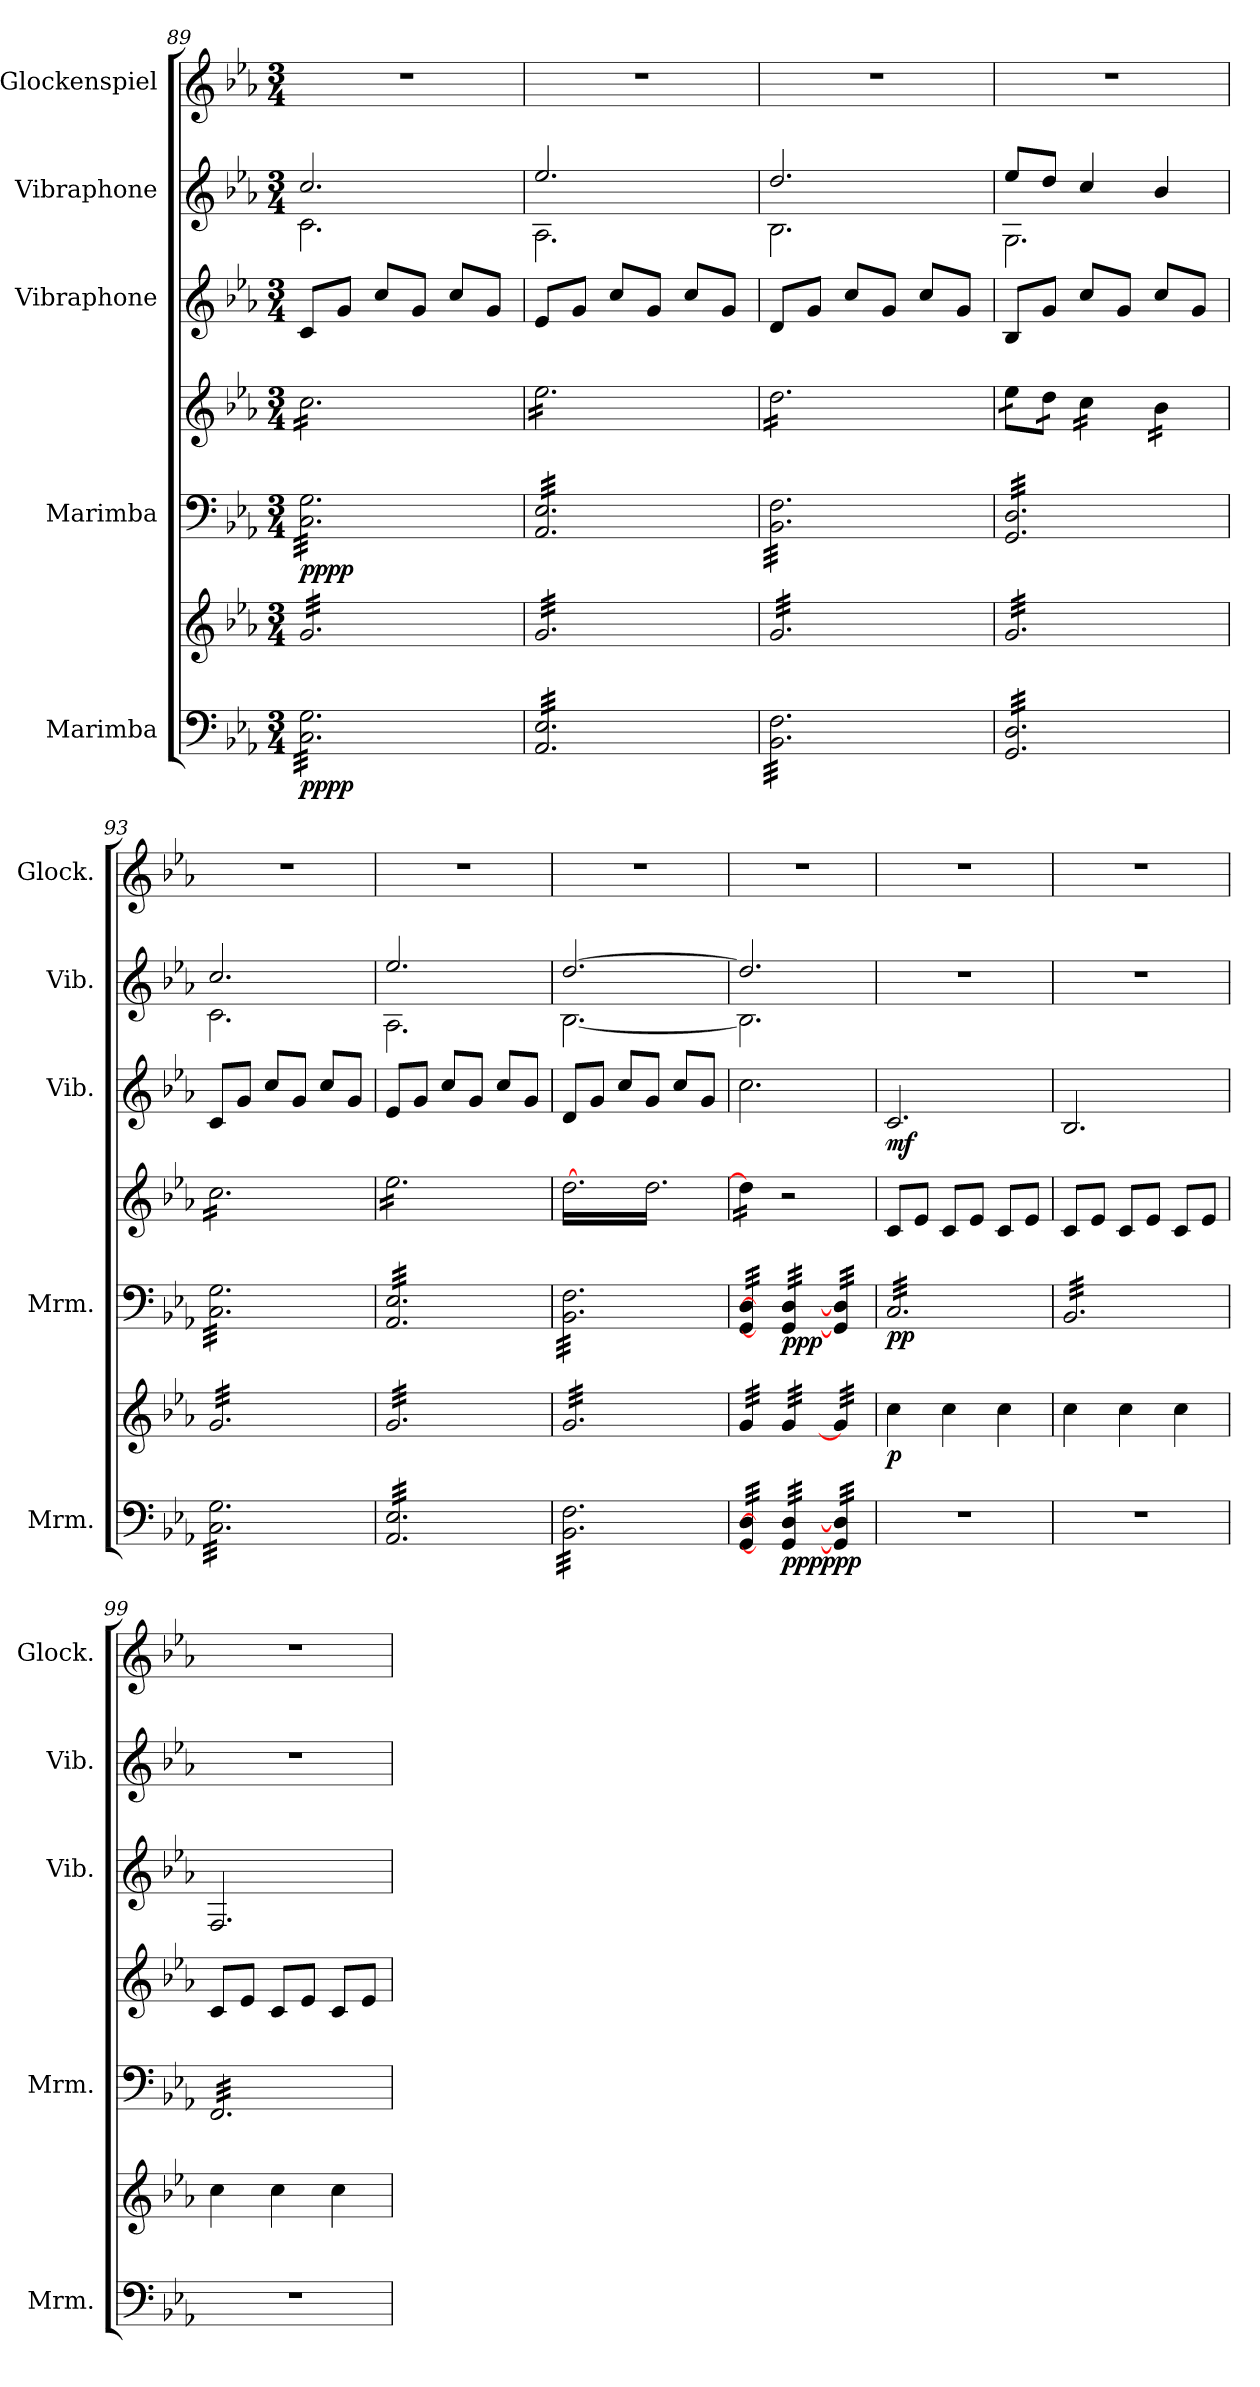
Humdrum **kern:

**kern	**kern	**dynam	**kern	**kern	**dynam	**kern	**dynam	**kern	**kern
*part5	*part5	*part5	*part4	*part4	*part4	*part3	*part3	*part2	*part1
*staff7	*staff6	*staff6/7	*staff5	*staff4	*staff4/5	*staff3	*staff3	*staff2	*staff1
*I"Marimba	*	*	*I"Marimba	*	*	*I"Vibraphone	*	*I"Vibraphone	*I"Glockenspiel
*I'Mrm.	*	*	*I'Mrm.	*	*	*I'Vib.	*	*I'Vib.	*I'Glock.
*clefF4	*clefG2	*	*clefF4	*clefG2	*	*clefG2	*	*clefG2	*clefG2
*	*	*	*	*	*	*	*	*	*ITrd-14c-24
*k[b-e-a-]	*k[b-e-a-]	*	*k[b-e-a-]	*k[b-e-a-]	*	*k[b-e-a-]	*	*k[b-e-a-]	*k[b-e-a-]
*M3/4	*M3/4	*	*M3/4	*M3/4	*	*M3/4	*	*M3/4	*M3/4
=89	=89	=89	=89	=89	=89	=89	=89	=89	=89
*	*	*	*	*	*	*	*	*^	*
!	!	!LO:DY:b=2	!	!	!	!	!	!	!	!
!	!	!LO:DY:n=1:b=2	!	!	!LO:DY:b=2	!	!	!	!	!
!	!	!	!	!	!LO:DY:n=1:b=2	!	!	!	!	!
*tremolo	*	*	*	*	*	*	*	*	*	*
*	*tremolo	*	*	*	*	*	*	*	*	*
*	*	*	*tremolo	*	*	*	*	*	*	*
*	*	*	*	*tremolo	*	*	*	*	*	*
32C\ 32G\LLL	32g/LLL	pp pp	32C\ 32G\LLL	16cc\LL	pp pp	8c/L	.	2.cc/	2.c\	2.r
32C\ 32G\	32g/	.	32C\ 32G\	.	.	.	.	.	.	.
32C\ 32G\	32g/	.	32C\ 32G\	16cc\	.	.	.	.	.	.
32C\ 32G\	32g/	.	32C\ 32G\	.	.	.	.	.	.	.
32C\ 32G\	32g/	.	32C\ 32G\	16cc\	.	8g/J	.	.	.	.
32C\ 32G\	32g/	.	32C\ 32G\	.	.	.	.	.	.	.
32C\ 32G\	32g/	.	32C\ 32G\	16cc\	.	.	.	.	.	.
32C\ 32G\	32g/	.	32C\ 32G\	.	.	.	.	.	.	.
32C\ 32G\	32g/	.	32C\ 32G\	16cc\	.	8cc/L	.	.	.	.
32C\ 32G\	32g/	.	32C\ 32G\	.	.	.	.	.	.	.
32C\ 32G\	32g/	.	32C\ 32G\	16cc\	.	.	.	.	.	.
32C\ 32G\	32g/	.	32C\ 32G\	.	.	.	.	.	.	.
32C\ 32G\	32g/	.	32C\ 32G\	16cc\	.	8g/J	.	.	.	.
32C\ 32G\	32g/	.	32C\ 32G\	.	.	.	.	.	.	.
32C\ 32G\	32g/	.	32C\ 32G\	16cc\	.	.	.	.	.	.
32C\ 32G\	32g/	.	32C\ 32G\	.	.	.	.	.	.	.
32C\ 32G\	32g/	.	32C\ 32G\	16cc\	.	8cc/L	.	.	.	.
32C\ 32G\	32g/	.	32C\ 32G\	.	.	.	.	.	.	.
32C\ 32G\	32g/	.	32C\ 32G\	16cc\	.	.	.	.	.	.
32C\ 32G\	32g/	.	32C\ 32G\	.	.	.	.	.	.	.
32C\ 32G\	32g/	.	32C\ 32G\	16cc\	.	8g/J	.	.	.	.
32C\ 32G\	32g/	.	32C\ 32G\	.	.	.	.	.	.	.
32C\ 32G\	32g/	.	32C\ 32G\	16cc\JJ	.	.	.	.	.	.
32C\ 32G\JJJ	32g/JJJ	.	32C\ 32G\JJJ	.	.	.	.	.	.	.
=90	=90	=90	=90	=90	=90	=90	=90	=90	=90	=90
32AA-/ 32E-/LLL	32g/LLL	.	32AA-/ 32E-/LLL	16ee-\LL	.	8e-/L	.	2.ee-/	2.A-\	2.r
32AA-/ 32E-/	32g/	.	32AA-/ 32E-/	.	.	.	.	.	.	.
32AA-/ 32E-/	32g/	.	32AA-/ 32E-/	16ee-\	.	.	.	.	.	.
32AA-/ 32E-/	32g/	.	32AA-/ 32E-/	.	.	.	.	.	.	.
32AA-/ 32E-/	32g/	.	32AA-/ 32E-/	16ee-\	.	8g/J	.	.	.	.
32AA-/ 32E-/	32g/	.	32AA-/ 32E-/	.	.	.	.	.	.	.
32AA-/ 32E-/	32g/	.	32AA-/ 32E-/	16ee-\	.	.	.	.	.	.
32AA-/ 32E-/	32g/	.	32AA-/ 32E-/	.	.	.	.	.	.	.
32AA-/ 32E-/	32g/	.	32AA-/ 32E-/	16ee-\	.	8cc/L	.	.	.	.
32AA-/ 32E-/	32g/	.	32AA-/ 32E-/	.	.	.	.	.	.	.
32AA-/ 32E-/	32g/	.	32AA-/ 32E-/	16ee-\	.	.	.	.	.	.
32AA-/ 32E-/	32g/	.	32AA-/ 32E-/	.	.	.	.	.	.	.
32AA-/ 32E-/	32g/	.	32AA-/ 32E-/	16ee-\	.	8g/J	.	.	.	.
32AA-/ 32E-/	32g/	.	32AA-/ 32E-/	.	.	.	.	.	.	.
32AA-/ 32E-/	32g/	.	32AA-/ 32E-/	16ee-\	.	.	.	.	.	.
32AA-/ 32E-/	32g/	.	32AA-/ 32E-/	.	.	.	.	.	.	.
32AA-/ 32E-/	32g/	.	32AA-/ 32E-/	16ee-\	.	8cc/L	.	.	.	.
32AA-/ 32E-/	32g/	.	32AA-/ 32E-/	.	.	.	.	.	.	.
32AA-/ 32E-/	32g/	.	32AA-/ 32E-/	16ee-\	.	.	.	.	.	.
32AA-/ 32E-/	32g/	.	32AA-/ 32E-/	.	.	.	.	.	.	.
32AA-/ 32E-/	32g/	.	32AA-/ 32E-/	16ee-\	.	8g/J	.	.	.	.
32AA-/ 32E-/	32g/	.	32AA-/ 32E-/	.	.	.	.	.	.	.
32AA-/ 32E-/	32g/	.	32AA-/ 32E-/	16ee-\JJ	.	.	.	.	.	.
32AA-/ 32E-/JJJ	32g/JJJ	.	32AA-/ 32E-/JJJ	.	.	.	.	.	.	.
=91	=91	=91	=91	=91	=91	=91	=91	=91	=91	=91
32BB-\ 32F\LLL	32g/LLL	.	32BB-\ 32F\LLL	16dd\LL	.	8d/L	.	2.dd/	2.B-\	2.r
32BB-\ 32F\	32g/	.	32BB-\ 32F\	.	.	.	.	.	.	.
32BB-\ 32F\	32g/	.	32BB-\ 32F\	16dd\	.	.	.	.	.	.
32BB-\ 32F\	32g/	.	32BB-\ 32F\	.	.	.	.	.	.	.
32BB-\ 32F\	32g/	.	32BB-\ 32F\	16dd\	.	8g/J	.	.	.	.
32BB-\ 32F\	32g/	.	32BB-\ 32F\	.	.	.	.	.	.	.
32BB-\ 32F\	32g/	.	32BB-\ 32F\	16dd\	.	.	.	.	.	.
32BB-\ 32F\	32g/	.	32BB-\ 32F\	.	.	.	.	.	.	.
32BB-\ 32F\	32g/	.	32BB-\ 32F\	16dd\	.	8cc/L	.	.	.	.
32BB-\ 32F\	32g/	.	32BB-\ 32F\	.	.	.	.	.	.	.
32BB-\ 32F\	32g/	.	32BB-\ 32F\	16dd\	.	.	.	.	.	.
32BB-\ 32F\	32g/	.	32BB-\ 32F\	.	.	.	.	.	.	.
32BB-\ 32F\	32g/	.	32BB-\ 32F\	16dd\	.	8g/J	.	.	.	.
32BB-\ 32F\	32g/	.	32BB-\ 32F\	.	.	.	.	.	.	.
32BB-\ 32F\	32g/	.	32BB-\ 32F\	16dd\	.	.	.	.	.	.
32BB-\ 32F\	32g/	.	32BB-\ 32F\	.	.	.	.	.	.	.
32BB-\ 32F\	32g/	.	32BB-\ 32F\	16dd\	.	8cc/L	.	.	.	.
32BB-\ 32F\	32g/	.	32BB-\ 32F\	.	.	.	.	.	.	.
32BB-\ 32F\	32g/	.	32BB-\ 32F\	16dd\	.	.	.	.	.	.
32BB-\ 32F\	32g/	.	32BB-\ 32F\	.	.	.	.	.	.	.
32BB-\ 32F\	32g/	.	32BB-\ 32F\	16dd\	.	8g/J	.	.	.	.
32BB-\ 32F\	32g/	.	32BB-\ 32F\	.	.	.	.	.	.	.
32BB-\ 32F\	32g/	.	32BB-\ 32F\	16dd\JJ	.	.	.	.	.	.
32BB-\ 32F\JJJ	32g/JJJ	.	32BB-\ 32F\JJJ	.	.	.	.	.	.	.
!!LO:PB:g=z
=92	=92	=92	=92	=92	=92	=92	=92	=92	=92	=92
32GG/ 32D/LLL	32g/LLL	.	32GG/ 32D/LLL	16ee-\LL	.	8B-/L	.	8ee-/L	2.G\	2.r
32GG/ 32D/	32g/	.	32GG/ 32D/	.	.	.	.	.	.	.
32GG/ 32D/	32g/	.	32GG/ 32D/	16ee-\	.	.	.	.	.	.
32GG/ 32D/	32g/	.	32GG/ 32D/	.	.	.	.	.	.	.
32GG/ 32D/	32g/	.	32GG/ 32D/	16dd\	.	8g/J	.	8dd/J	.	.
32GG/ 32D/	32g/	.	32GG/ 32D/	.	.	.	.	.	.	.
32GG/ 32D/	32g/	.	32GG/ 32D/	16dd\JJ	.	.	.	.	.	.
32GG/ 32D/	32g/	.	32GG/ 32D/	.	.	.	.	.	.	.
32GG/ 32D/	32g/	.	32GG/ 32D/	16cc\LL	.	8cc/L	.	4cc/	.	.
32GG/ 32D/	32g/	.	32GG/ 32D/	.	.	.	.	.	.	.
32GG/ 32D/	32g/	.	32GG/ 32D/	16cc\	.	.	.	.	.	.
32GG/ 32D/	32g/	.	32GG/ 32D/	.	.	.	.	.	.	.
32GG/ 32D/	32g/	.	32GG/ 32D/	16cc\	.	8g/J	.	.	.	.
32GG/ 32D/	32g/	.	32GG/ 32D/	.	.	.	.	.	.	.
32GG/ 32D/	32g/	.	32GG/ 32D/	16cc\JJ	.	.	.	.	.	.
32GG/ 32D/	32g/	.	32GG/ 32D/	.	.	.	.	.	.	.
32GG/ 32D/	32g/	.	32GG/ 32D/	16b-\LL	.	8cc/L	.	4b-/	.	.
32GG/ 32D/	32g/	.	32GG/ 32D/	.	.	.	.	.	.	.
32GG/ 32D/	32g/	.	32GG/ 32D/	16b-\	.	.	.	.	.	.
32GG/ 32D/	32g/	.	32GG/ 32D/	.	.	.	.	.	.	.
32GG/ 32D/	32g/	.	32GG/ 32D/	16b-\	.	8g/J	.	.	.	.
32GG/ 32D/	32g/	.	32GG/ 32D/	.	.	.	.	.	.	.
32GG/ 32D/	32g/	.	32GG/ 32D/	16b-\JJ	.	.	.	.	.	.
32GG/ 32D/JJJ	32g/JJJ	.	32GG/ 32D/JJJ	.	.	.	.	.	.	.
=93	=93	=93	=93	=93	=93	=93	=93	=93	=93	=93
32C\ 32G\LLL	32g/LLL	.	32C\ 32G\LLL	16cc\LL	.	8c/L	.	2.cc/	2.c\	2.r
32C\ 32G\	32g/	.	32C\ 32G\	.	.	.	.	.	.	.
32C\ 32G\	32g/	.	32C\ 32G\	16cc\	.	.	.	.	.	.
32C\ 32G\	32g/	.	32C\ 32G\	.	.	.	.	.	.	.
32C\ 32G\	32g/	.	32C\ 32G\	16cc\	.	8g/J	.	.	.	.
32C\ 32G\	32g/	.	32C\ 32G\	.	.	.	.	.	.	.
32C\ 32G\	32g/	.	32C\ 32G\	16cc\	.	.	.	.	.	.
32C\ 32G\	32g/	.	32C\ 32G\	.	.	.	.	.	.	.
32C\ 32G\	32g/	.	32C\ 32G\	16cc\	.	8cc/L	.	.	.	.
32C\ 32G\	32g/	.	32C\ 32G\	.	.	.	.	.	.	.
32C\ 32G\	32g/	.	32C\ 32G\	16cc\	.	.	.	.	.	.
32C\ 32G\	32g/	.	32C\ 32G\	.	.	.	.	.	.	.
32C\ 32G\	32g/	.	32C\ 32G\	16cc\	.	8g/J	.	.	.	.
32C\ 32G\	32g/	.	32C\ 32G\	.	.	.	.	.	.	.
32C\ 32G\	32g/	.	32C\ 32G\	16cc\	.	.	.	.	.	.
32C\ 32G\	32g/	.	32C\ 32G\	.	.	.	.	.	.	.
32C\ 32G\	32g/	.	32C\ 32G\	16cc\	.	8cc/L	.	.	.	.
32C\ 32G\	32g/	.	32C\ 32G\	.	.	.	.	.	.	.
32C\ 32G\	32g/	.	32C\ 32G\	16cc\	.	.	.	.	.	.
32C\ 32G\	32g/	.	32C\ 32G\	.	.	.	.	.	.	.
32C\ 32G\	32g/	.	32C\ 32G\	16cc\	.	8g/J	.	.	.	.
32C\ 32G\	32g/	.	32C\ 32G\	.	.	.	.	.	.	.
32C\ 32G\	32g/	.	32C\ 32G\	16cc\JJ	.	.	.	.	.	.
32C\ 32G\JJJ	32g/JJJ	.	32C\ 32G\JJJ	.	.	.	.	.	.	.
=94	=94	=94	=94	=94	=94	=94	=94	=94	=94	=94
32AA-/ 32E-/LLL	32g/LLL	.	32AA-/ 32E-/LLL	16ee-\LL	.	8e-/L	.	2.ee-/	2.A-\	2.r
32AA-/ 32E-/	32g/	.	32AA-/ 32E-/	.	.	.	.	.	.	.
32AA-/ 32E-/	32g/	.	32AA-/ 32E-/	16ee-\	.	.	.	.	.	.
32AA-/ 32E-/	32g/	.	32AA-/ 32E-/	.	.	.	.	.	.	.
32AA-/ 32E-/	32g/	.	32AA-/ 32E-/	16ee-\	.	8g/J	.	.	.	.
32AA-/ 32E-/	32g/	.	32AA-/ 32E-/	.	.	.	.	.	.	.
32AA-/ 32E-/	32g/	.	32AA-/ 32E-/	16ee-\	.	.	.	.	.	.
32AA-/ 32E-/	32g/	.	32AA-/ 32E-/	.	.	.	.	.	.	.
32AA-/ 32E-/	32g/	.	32AA-/ 32E-/	16ee-\	.	8cc/L	.	.	.	.
32AA-/ 32E-/	32g/	.	32AA-/ 32E-/	.	.	.	.	.	.	.
32AA-/ 32E-/	32g/	.	32AA-/ 32E-/	16ee-\	.	.	.	.	.	.
32AA-/ 32E-/	32g/	.	32AA-/ 32E-/	.	.	.	.	.	.	.
32AA-/ 32E-/	32g/	.	32AA-/ 32E-/	16ee-\	.	8g/J	.	.	.	.
32AA-/ 32E-/	32g/	.	32AA-/ 32E-/	.	.	.	.	.	.	.
32AA-/ 32E-/	32g/	.	32AA-/ 32E-/	16ee-\	.	.	.	.	.	.
32AA-/ 32E-/	32g/	.	32AA-/ 32E-/	.	.	.	.	.	.	.
32AA-/ 32E-/	32g/	.	32AA-/ 32E-/	16ee-\	.	8cc/L	.	.	.	.
32AA-/ 32E-/	32g/	.	32AA-/ 32E-/	.	.	.	.	.	.	.
32AA-/ 32E-/	32g/	.	32AA-/ 32E-/	16ee-\	.	.	.	.	.	.
32AA-/ 32E-/	32g/	.	32AA-/ 32E-/	.	.	.	.	.	.	.
32AA-/ 32E-/	32g/	.	32AA-/ 32E-/	16ee-\	.	8g/J	.	.	.	.
32AA-/ 32E-/	32g/	.	32AA-/ 32E-/	.	.	.	.	.	.	.
32AA-/ 32E-/	32g/	.	32AA-/ 32E-/	16ee-\JJ	.	.	.	.	.	.
32AA-/ 32E-/JJJ	32g/JJJ	.	32AA-/ 32E-/JJJ	.	.	.	.	.	.	.
=95	=95	=95	=95	=95	=95	=95	=95	=95	=95	=95
32BB-\ 32F\LLL	32g/LLL	.	32BB-\ 32F\LLL	[16dd\LL	.	8d/L	.	[2.dd/	[2.B-\	2.r
32BB-\ 32F\	32g/	.	32BB-\ 32F\	.	.	.	.	.	.	.
32BB-\ 32F\	32g/	.	32BB-\ 32F\	16dd\	.	.	.	.	.	.
32BB-\ 32F\	32g/	.	32BB-\ 32F\	.	.	.	.	.	.	.
32BB-\ 32F\	32g/	.	32BB-\ 32F\	16dd\	.	8g/J	.	.	.	.
32BB-\ 32F\	32g/	.	32BB-\ 32F\	.	.	.	.	.	.	.
32BB-\ 32F\	32g/	.	32BB-\ 32F\	16dd\	.	.	.	.	.	.
32BB-\ 32F\	32g/	.	32BB-\ 32F\	.	.	.	.	.	.	.
32BB-\ 32F\	32g/	.	32BB-\ 32F\	16dd\	.	8cc/L	.	.	.	.
32BB-\ 32F\	32g/	.	32BB-\ 32F\	.	.	.	.	.	.	.
32BB-\ 32F\	32g/	.	32BB-\ 32F\	16dd\	.	.	.	.	.	.
32BB-\ 32F\	32g/	.	32BB-\ 32F\	.	.	.	.	.	.	.
32BB-\ 32F\	32g/	.	32BB-\ 32F\	16dd\	.	8g/J	.	.	.	.
32BB-\ 32F\	32g/	.	32BB-\ 32F\	.	.	.	.	.	.	.
32BB-\ 32F\	32g/	.	32BB-\ 32F\	16dd\	.	.	.	.	.	.
32BB-\ 32F\	32g/	.	32BB-\ 32F\	.	.	.	.	.	.	.
32BB-\ 32F\	32g/	.	32BB-\ 32F\	16dd\	.	8cc/L	.	.	.	.
32BB-\ 32F\	32g/	.	32BB-\ 32F\	.	.	.	.	.	.	.
32BB-\ 32F\	32g/	.	32BB-\ 32F\	16dd\	.	.	.	.	.	.
32BB-\ 32F\	32g/	.	32BB-\ 32F\	.	.	.	.	.	.	.
32BB-\ 32F\	32g/	.	32BB-\ 32F\	16dd\	.	8g/J	.	.	.	.
32BB-\ 32F\	32g/	.	32BB-\ 32F\	.	.	.	.	.	.	.
32BB-\ 32F\	32g/	.	32BB-\ 32F\	16dd\JJ	.	.	.	.	.	.
32BB-\ 32F\JJJ	32g/JJJ	.	32BB-\ 32F\JJJ	.	.	.	.	.	.	.
=96	=96	=96	=96	=96	=96	=96	=96	=96	=96	=96
[32GG/ [32D/LLL	32g/LLL	.	[32GG/ [32D/LLL	16dd\]LL	.	2.cc\	.	2.dd/]	2.B-\]	2.r
32GG/ 32D/	32g/	.	32GG/ 32D/	.	.	.	.	.	.	.
32GG/ 32D/	32g/	.	32GG/ 32D/	16dd\	.	.	.	.	.	.
32GG/ 32D/	32g/	.	32GG/ 32D/	.	.	.	.	.	.	.
32GG/ 32D/	32g/	.	32GG/ 32D/	16dd\	.	.	.	.	.	.
32GG/ 32D/	32g/	.	32GG/ 32D/	.	.	.	.	.	.	.
32GG/ 32D/	32g/	.	32GG/ 32D/	16dd\JJ	.	.	.	.	.	.
*	*	*	*	*Xtremolo	*	*	*	*	*	*
32GG/ 32D/JJJ	32g/JJJ	.	32GG/ 32D/JJJ	.	.	.	.	.	.	.
!	!	!LO:DY:b=2	!	!	!	!	!	!	!	!
!	!	!LO:DY:n=1:b	!	!	!LO:DY:b=2	!	!	!	!	!
32GG/ 32D/LLL	32g/LLL	ppp ppp	32GG/ 32D/LLL	2r	ppp	.	.	.	.	.
32GG/ 32D/	32g/	.	32GG/ 32D/	.	.	.	.	.	.	.
32GG/ 32D/	32g/	.	32GG/ 32D/	.	.	.	.	.	.	.
32GG/ 32D/	32g/	.	32GG/ 32D/	.	.	.	.	.	.	.
32GG/ 32D/	32g/	.	32GG/ 32D/	.	.	.	.	.	.	.
32GG/ 32D/	32g/	.	32GG/ 32D/	.	.	.	.	.	.	.
32GG/ 32D/	32g/	.	32GG/ 32D/	.	.	.	.	.	.	.
32GG/ 32D/JJJ	32g/JJJ	.	32GG/ 32D/JJJ	.	.	.	.	.	.	.
32GG/] 32D/]LLL	32g/]LLL	.	32GG/] 32D/]LLL	.	.	.	.	.	.	.
32GG/ 32D/	32g/	.	32GG/ 32D/	.	.	.	.	.	.	.
32GG/ 32D/	32g/	.	32GG/ 32D/	.	.	.	.	.	.	.
32GG/ 32D/	32g/	.	32GG/ 32D/	.	.	.	.	.	.	.
32GG/ 32D/	32g/	.	32GG/ 32D/	.	.	.	.	.	.	.
32GG/ 32D/	32g/	.	32GG/ 32D/	.	.	.	.	.	.	.
32GG/ 32D/	32g/	.	32GG/ 32D/	.	.	.	.	.	.	.
32GG/ 32D/JJJ	32g/JJJ	.	32GG/ 32D/JJJ	.	.	.	.	.	.	.
*	*Xtremolo	*	*	*	*	*	*	*	*	*
*Xtremolo	*	*	*	*	*	*	*	*	*	*
*	*	*	*	*	*	*	*	*v	*v	*
=97	=97	=97	=97	=97	=97	=97	=97	=97	=97
!	!	!LO:DY:b	!	!	!LO:DY:b=2	!	!	!	!
!	!	!	!	!	!LO:DY:n=1:b	!	!LO:DY:b	!	!
2.r	4cc\	p	32C/LLL	8c/L	p p	2.c/	mf	2.r	2.r
.	.	.	32C/	.	.	.	.	.	.
.	.	.	32C/	.	.	.	.	.	.
.	.	.	32C/	.	.	.	.	.	.
.	.	.	32C/	8e-/J	.	.	.	.	.
.	.	.	32C/	.	.	.	.	.	.
.	.	.	32C/	.	.	.	.	.	.
.	.	.	32C/	.	.	.	.	.	.
.	4cc\	.	32C/	8c/L	.	.	.	.	.
.	.	.	32C/	.	.	.	.	.	.
.	.	.	32C/	.	.	.	.	.	.
.	.	.	32C/	.	.	.	.	.	.
.	.	.	32C/	8e-/J	.	.	.	.	.
.	.	.	32C/	.	.	.	.	.	.
.	.	.	32C/	.	.	.	.	.	.
.	.	.	32C/	.	.	.	.	.	.
.	4cc\	.	32C/	8c/L	.	.	.	.	.
.	.	.	32C/	.	.	.	.	.	.
.	.	.	32C/	.	.	.	.	.	.
.	.	.	32C/	.	.	.	.	.	.
.	.	.	32C/	8e-/J	.	.	.	.	.
.	.	.	32C/	.	.	.	.	.	.
.	.	.	32C/	.	.	.	.	.	.
.	.	.	32C/JJJ	.	.	.	.	.	.
=98	=98	=98	=98	=98	=98	=98	=98	=98	=98
2.r	4cc\	.	32BB-/LLL	8c/L	.	2.B-/	.	2.r	2.r
.	.	.	32BB-/	.	.	.	.	.	.
.	.	.	32BB-/	.	.	.	.	.	.
.	.	.	32BB-/	.	.	.	.	.	.
.	.	.	32BB-/	8e-/J	.	.	.	.	.
.	.	.	32BB-/	.	.	.	.	.	.
.	.	.	32BB-/	.	.	.	.	.	.
.	.	.	32BB-/	.	.	.	.	.	.
.	4cc\	.	32BB-/	8c/L	.	.	.	.	.
.	.	.	32BB-/	.	.	.	.	.	.
.	.	.	32BB-/	.	.	.	.	.	.
.	.	.	32BB-/	.	.	.	.	.	.
.	.	.	32BB-/	8e-/J	.	.	.	.	.
.	.	.	32BB-/	.	.	.	.	.	.
.	.	.	32BB-/	.	.	.	.	.	.
.	.	.	32BB-/	.	.	.	.	.	.
.	4cc\	.	32BB-/	8c/L	.	.	.	.	.
.	.	.	32BB-/	.	.	.	.	.	.
.	.	.	32BB-/	.	.	.	.	.	.
.	.	.	32BB-/	.	.	.	.	.	.
.	.	.	32BB-/	8e-/J	.	.	.	.	.
.	.	.	32BB-/	.	.	.	.	.	.
.	.	.	32BB-/	.	.	.	.	.	.
.	.	.	32BB-/JJJ	.	.	.	.	.	.
=99	=99	=99	=99	=99	=99	=99	=99	=99	=99
2.r	4cc\	.	32FF/LLL	8c/L	.	2.F/	.	2.r	2.r
.	.	.	32FF/	.	.	.	.	.	.
.	.	.	32FF/	.	.	.	.	.	.
.	.	.	32FF/	.	.	.	.	.	.
.	.	.	32FF/	8e-/J	.	.	.	.	.
.	.	.	32FF/	.	.	.	.	.	.
.	.	.	32FF/	.	.	.	.	.	.
.	.	.	32FF/	.	.	.	.	.	.
.	4cc\	.	32FF/	8c/L	.	.	.	.	.
.	.	.	32FF/	.	.	.	.	.	.
.	.	.	32FF/	.	.	.	.	.	.
.	.	.	32FF/	.	.	.	.	.	.
.	.	.	32FF/	8e-/J	.	.	.	.	.
.	.	.	32FF/	.	.	.	.	.	.
.	.	.	32FF/	.	.	.	.	.	.
.	.	.	32FF/	.	.	.	.	.	.
.	4cc\	.	32FF/	8c/L	.	.	.	.	.
.	.	.	32FF/	.	.	.	.	.	.
.	.	.	32FF/	.	.	.	.	.	.
.	.	.	32FF/	.	.	.	.	.	.
.	.	.	32FF/	8e-/J	.	.	.	.	.
.	.	.	32FF/	.	.	.	.	.	.
.	.	.	32FF/	.	.	.	.	.	.
.	.	.	32FF/JJJ	.	.	.	.	.	.
*	*	*	*Xtremolo	*	*	*	*	*	*
=	=	=	=	=	=	=	=	=	=
*-	*-	*-	*-	*-	*-	*-	*-	*-	*-
